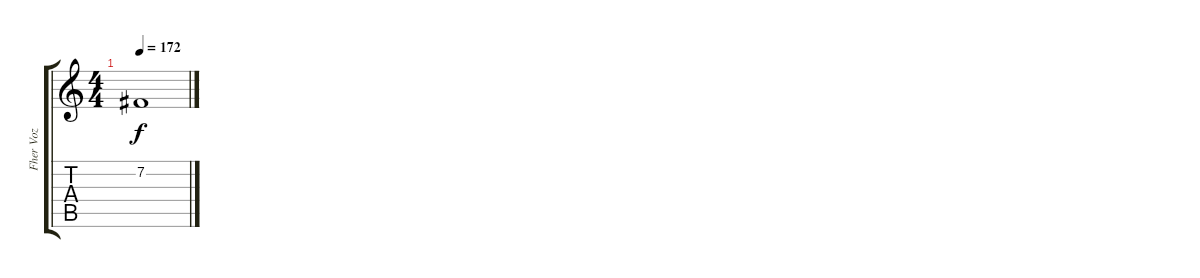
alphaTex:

\track ("Fher Voz" "Fher Voz") {instrument flute}
\staff {score tabs}
\tuning (E4 B3 G3 D3 A2 E2) {hide}
\ts (4 4)
\tempo 172
\clef g2
\ks c
7.2{t}.1{dy f}
